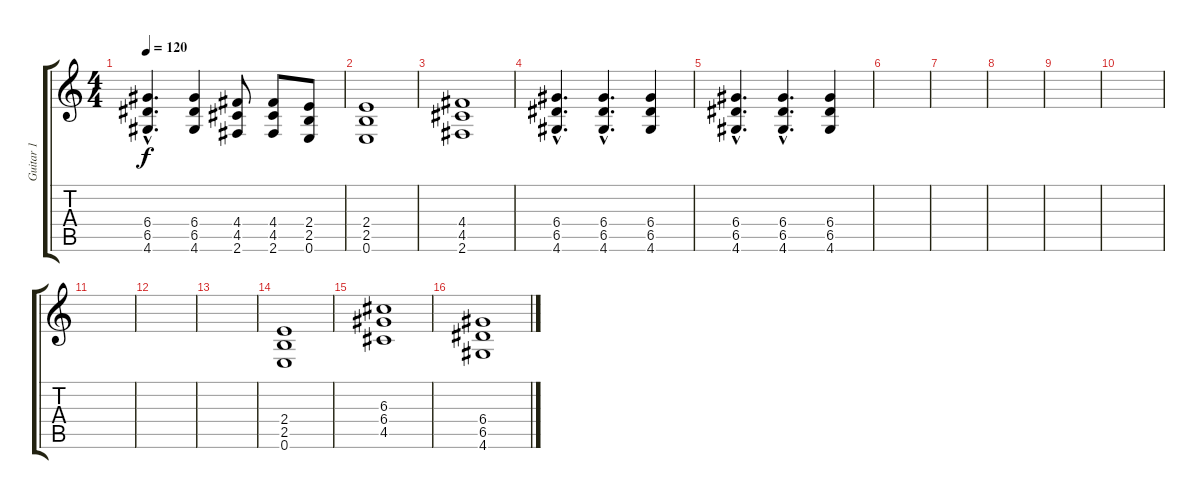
\track ("Guitar 1" "Guitar 1") {instrument distortionguitar}
\staff {score tabs}
\tuning (E4 B3 G3 D3 A2 E2) {hide}
\ts (4 4)
\tempo 120
\clef g2
\ks c
(6.4{hac} 6.5{hac} 4.6{hac}).4{d dy f} (6.4 6.5 4.6).4 (4.4 4.5 2.6).8 (4.4 4.5 2.6).8 (2.4 2.5 0.6).8 |
(2.4 2.5 0.6).1 |
(4.4 4.5 2.6).1 |
(6.4{hac} 6.5{hac} 4.6{hac}).4{d} (6.4{hac} 6.5{hac} 4.6{hac}).4{d} (6.4 6.5 4.6).4 |
(6.4{hac} 6.5{hac} 4.6{hac}).4{d} (6.4{hac} 6.5{hac} 4.6{hac}).4{d} (6.4 6.5 4.6).4 |
|
|
|
|
|
|
|
|
(2.4 2.5 0.6).1 |
(6.3 6.4 4.5).1 |
(6.4 6.5 4.6).1
